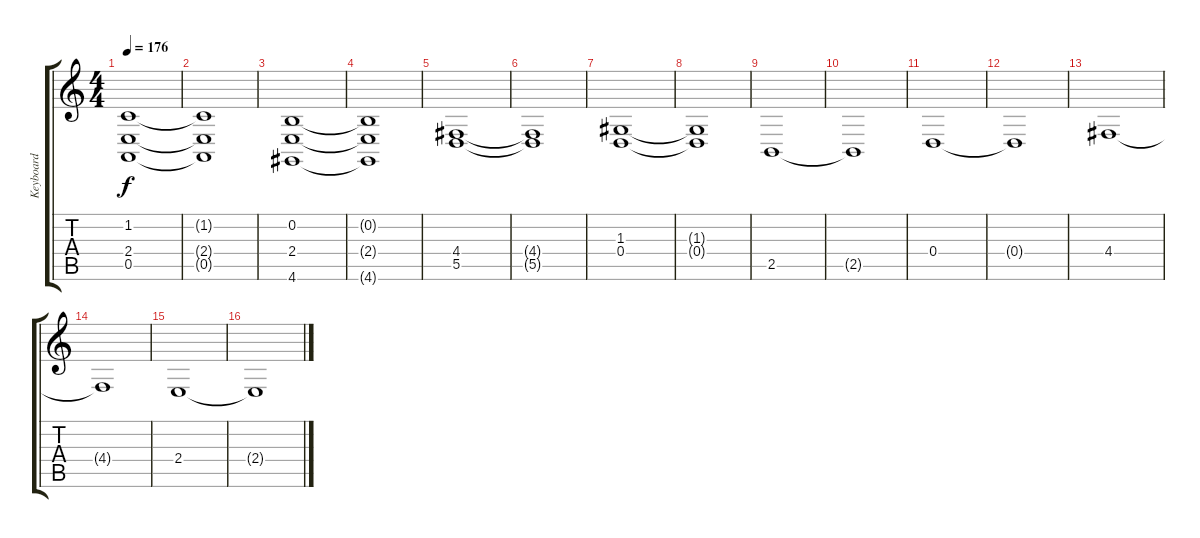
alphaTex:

\track ("Keyboard" "Keyboard") {instrument stringensemble1}
\staff {score tabs}
\tuning (E4 B3 G3 D3 A2 E2) {hide}
\ts (4 4)
\tempo 176
\clef g2
\ks c
(1.2 2.4 0.5).1{dy f} |
(1.2{t} 2.4{t} 0.5{t}).1 |
(0.2 2.4 4.6).1 |
(0.2{t} 2.4{t} 4.6{t}).1 |
(4.4 5.5).1 |
(4.4{t} 5.5{t}).1 |
(1.3 0.4).1 |
(1.3{t} 0.4{t}).1 |
2.5.1 |
2.5{t}.1 |
0.4.1 |
0.4{t}.1 |
4.4.1 |
4.4{t}.1 |
2.4.1 |
2.4{t}.1
